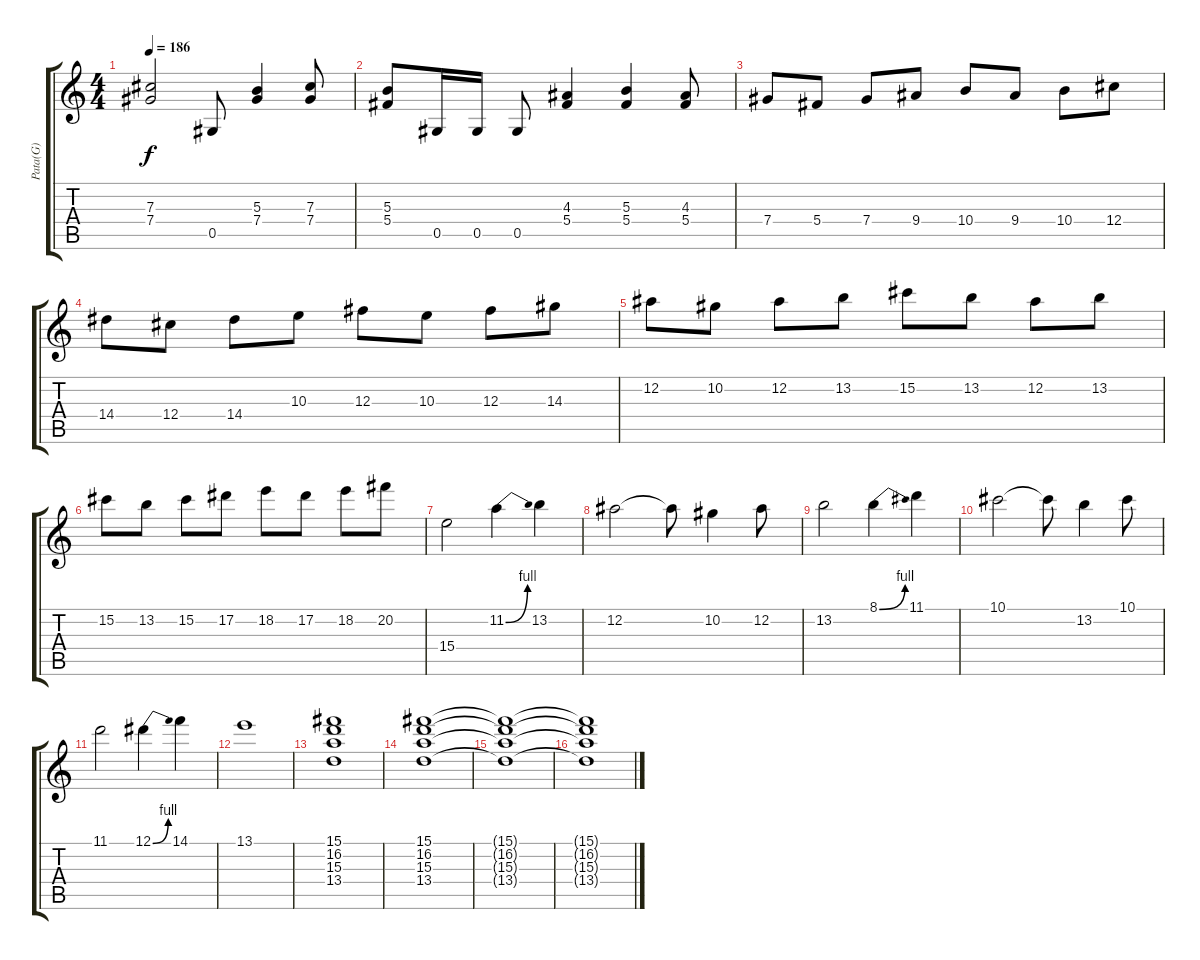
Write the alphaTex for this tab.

\track ("Pata(G)" "Pata(G)") {instrument overdrivenguitar}
\staff {score tabs}
\tuning (Eb4 Bb3 Gb3 Db3 Ab2 Eb2) {hide}
\ts (4 4)
\tempo 186
\clef g2
\ks c
(7.3{t} 7.4{t}).2{dy f} 0.5.8 (5.3 7.4).4 (7.3 7.4).8 |
(5.3 5.4).8 0.5.16 0.5.16 0.5.8 (4.3 5.4).4 (5.3 5.4).4 (4.3 5.4).8 |
7.4.8 5.4.8 7.4.8 9.4.8 10.4.8 9.4.8 10.4.8 12.4.8 |
14.4.8 12.4.8 14.4.8 10.3.8 12.3.8 10.3.8 12.3.8 14.3.8 |
12.2.8 10.2.8 12.2.8 13.2.8 15.2.8 13.2.8 12.2.8 13.2.8 |
15.2.8 13.2.8 15.2.8 17.2.8 18.2.8 17.2.8 18.2.8 20.2.8 |
15.4.2 11.2{be (bend 0 0 60 4)}.4 13.2.4 |
12.2.2 12.2{t}.8 10.2.4 12.2.8 |
13.2.2 8.1{be (bend 0 0 60 4)}.4 11.1.4 |
10.1.2 10.1{t}.8 13.2.4 10.1.8 |
11.1.2 12.1{be (bend 0 0 60 4)}.4 14.1.4 |
13.1.1 |
(15.1 16.2 15.3 13.4).1 |
(15.1 16.2 15.3 13.4).1 |
(15.1{t} 16.2{t} 15.3{t} 13.4{t}).1 |
(15.1{t} 16.2{t} 15.3{t} 13.4{t}).1
